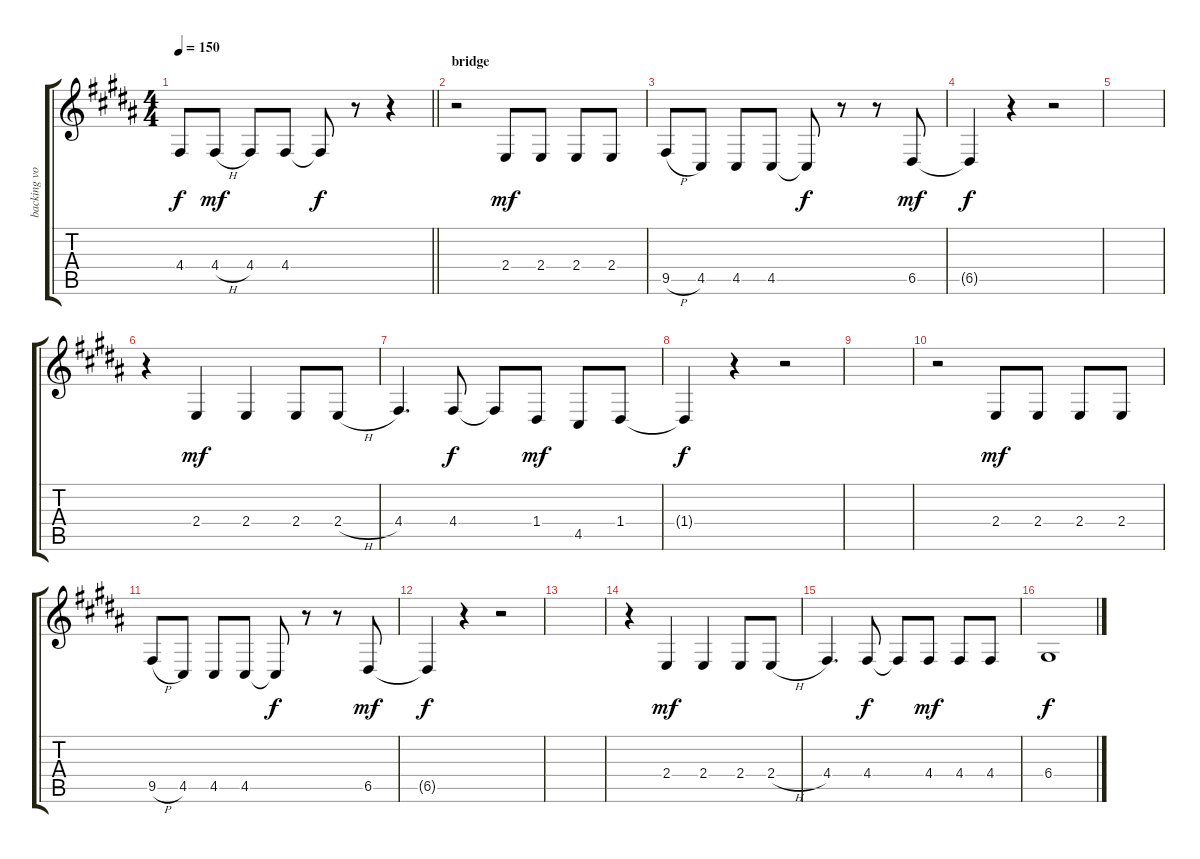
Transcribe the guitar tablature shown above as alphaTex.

\track ("backing vocals" "backing vo") {instrument voiceoohs}
\staff {score tabs}
\tuning (E4 B3 G3 D3 A2 E2) {hide}
\ts (4 4)
\tempo 150
\clef g2
\barLineRight lightlight
\ks b
4.4{t}.8{dy f} 4.4{h}.8{dy mf} 4.4.8 4.4.8 4.4{t}.8{dy f} r.8 r.4 |
\section ("" "bridge")
r.2 2.4.8{dy mf} 2.4.8 2.4.8 2.4.8 |
9.5{h}.8 4.5.8 4.5.8 4.5.8 4.5{t}.8{dy f} r.8 r.8 6.5.8{dy mf} |
6.5{t}.4{dy f} r.4 r.2 |
|
r.4 2.4.4{dy mf} 2.4.4 2.4.8 2.4{h}.8 |
4.4.4{d} 4.4.8{dy f} 4.4{t}.8 1.4.8{dy mf} 4.5.8 1.4.8 |
1.4{t}.4{dy f} r.4 r.2 |
|
r.2 2.4.8{dy mf} 2.4.8 2.4.8 2.4.8 |
9.5{h}.8 4.5.8 4.5.8 4.5.8 4.5{t}.8{dy f} r.8 r.8 6.5.8{dy mf} |
6.5{t}.4{dy f} r.4 r.2 |
|
r.4 2.4.4{dy mf} 2.4.4 2.4.8 2.4{h}.8 |
4.4.4{d} 4.4.8{dy f} 4.4{t}.8 4.4.8{dy mf} 4.4.8 4.4.8 |
6.4.1{dy f}
